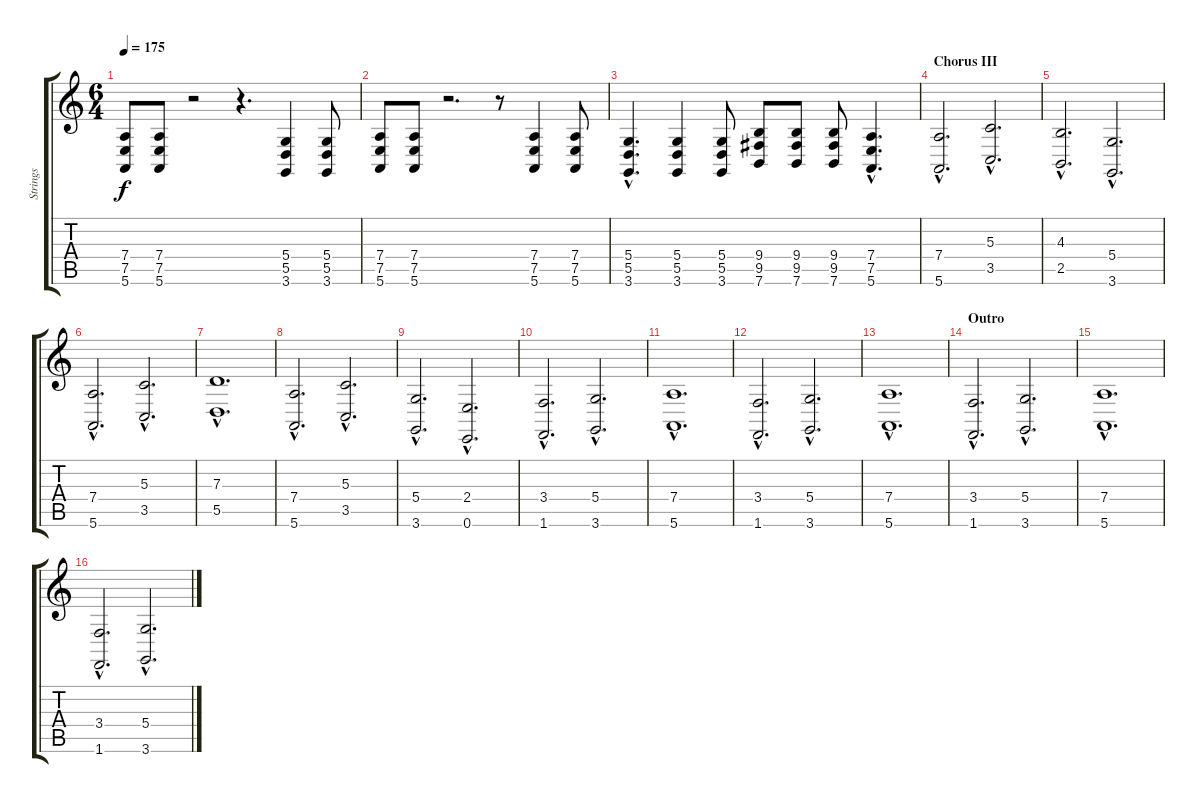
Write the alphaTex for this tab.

\track ("Strings" "Strings") {instrument synthstrings1}
\staff {score tabs}
\tuning (E4 B3 G3 D3 A2 E2) {hide}
\ts (6 4)
\tempo 175
\clef g2
\ks c
(7.4 7.5 5.6).8{dy f} (7.4 7.5 5.6).8 r.2 r.4{d} (5.4 5.5 3.6).4 (5.4 5.5 3.6).8 |
(7.4 7.5 5.6).8 (7.4 7.5 5.6).8 r.2{d} r.8 (7.4 7.5 5.6).4 (7.4 7.5 5.6).8 |
(5.4{hac} 5.5{hac} 3.6{hac}).4{d} (5.4 5.5 3.6).4 (5.4 5.5 3.6).8 (9.4 9.5 7.6).8 (9.4 9.5 7.6).8 (9.4 9.5 7.6).8 (7.4{hac} 7.5{hac} 5.6{hac}).4{d} |
\section ("" "Chorus III")
(7.4{hac} 5.6{hac}).2{d} (5.3{hac} 3.5{hac}).2{d} |
(4.3{hac} 2.5{hac}).2{d} (5.4{hac} 3.6{hac}).2{d} |
(7.4{hac} 5.6{hac}).2{d} (5.3{hac} 3.5{hac}).2{d} |
(7.3{hac} 5.5{hac}).1{d} |
(7.4{hac} 5.6{hac}).2{d} (5.3{hac} 3.5{hac}).2{d} |
(5.4{hac} 3.6{hac}).2{d} (2.4{hac} 0.6{hac}).2{d} |
(3.4{hac} 1.6{hac}).2{d} (5.4{hac} 3.6{hac}).2{d} |
(7.4{hac} 5.6{hac}).1{d} |
(3.4{hac} 1.6{hac}).2{d} (5.4{hac} 3.6{hac}).2{d} |
(7.4{hac} 5.6{hac}).1{d} |
\section ("" "Outro")
(3.4{hac} 1.6{hac}).2{d} (5.4{hac} 3.6{hac}).2{d} |
(7.4{hac} 5.6{hac}).1{d} |
(3.4{hac} 1.6{hac}).2{d} (5.4{hac} 3.6{hac}).2{d}
